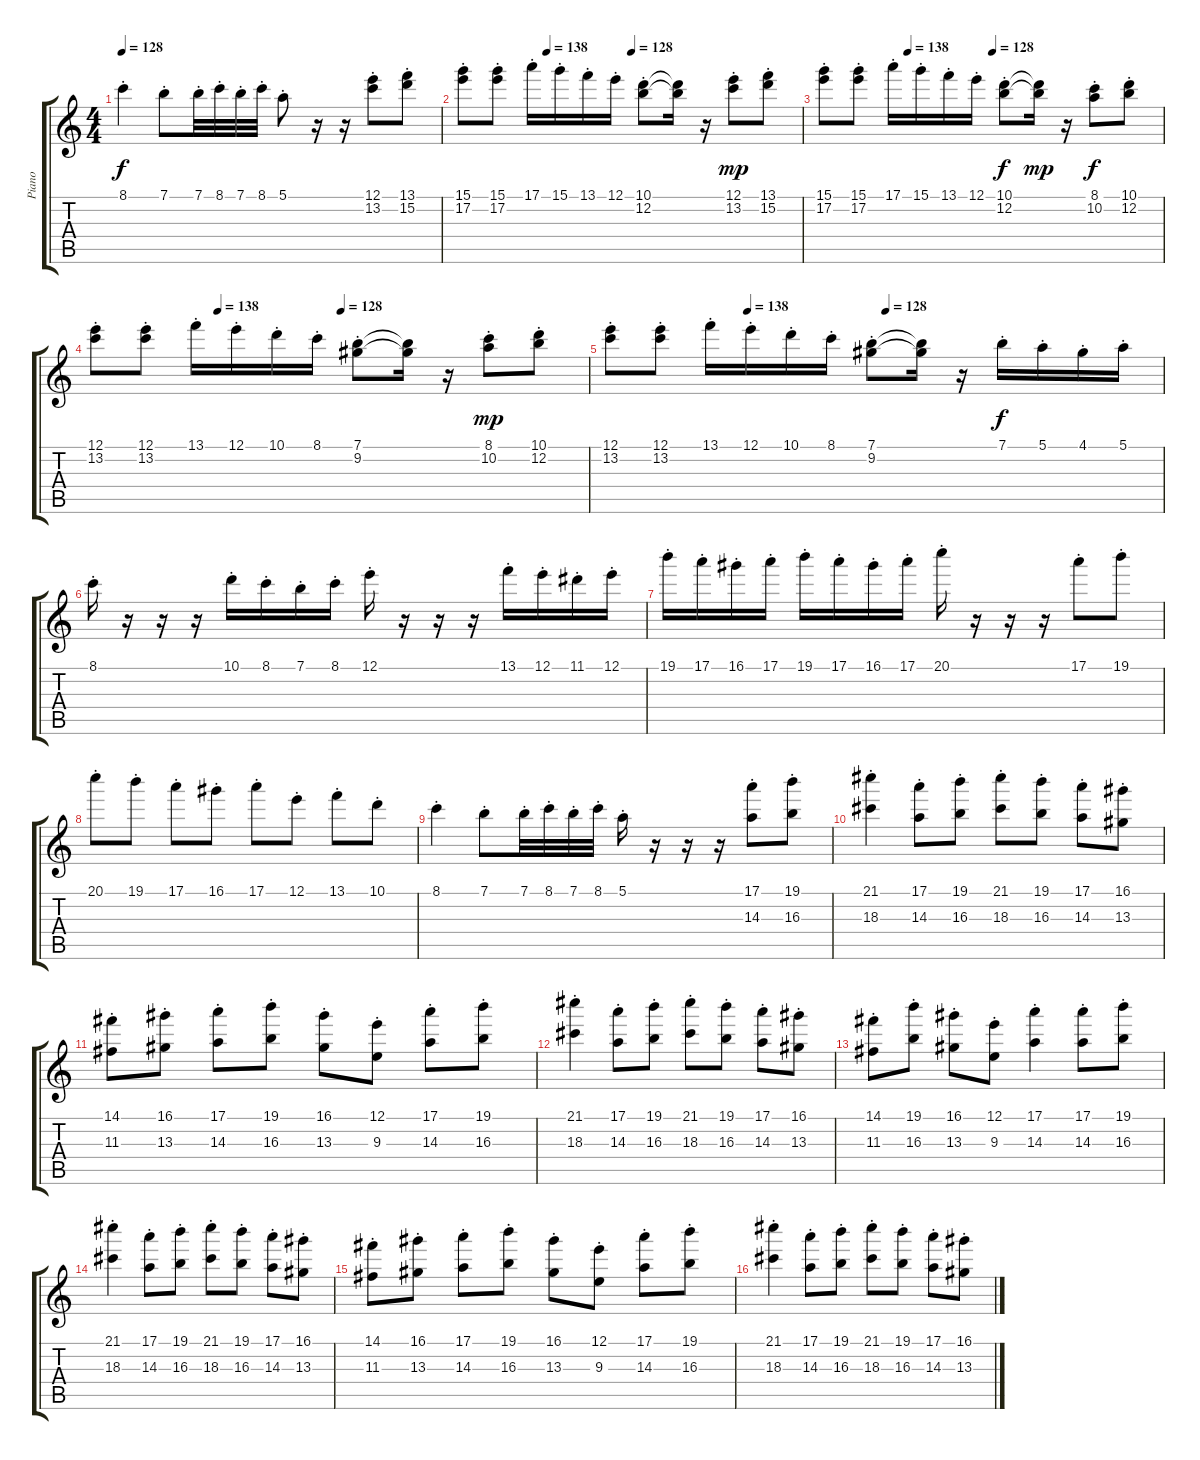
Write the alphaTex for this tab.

\track ("Piano" "Piano") {instrument acousticguitarsteel}
\staff {score tabs}
\tuning (E4 B3 G3 D3 A2 E2) {hide}
\ts (4 4)
\tempo 128
\clef g2
\ks c
8.1{st}.4{dy f} 7.1{st}.8 7.1{st}.32 8.1{st}.32 7.1{st}.32 8.1{st}.32 5.1{st}.8 r.16 r.16 (12.1{st} 13.2{st}).8 (13.1{st} 15.2{st}).8 |
\tempo (138 0.25)
\tempo (128 0.5)
(15.1{st} 17.2{st}).8 (15.1{st} 17.2{st}).8 17.1{st}.16 15.1{st}.16 13.1{st}.16 12.1{st}.16 (10.1{st} 12.2{st}).8 (10.1{t} 12.2{t}).16 r.16 (12.1{st} 13.2{st}).8{dy mp} (13.1{st} 15.2{st}).8 |
\tempo (138 0.25)
\tempo (128 0.5)
(15.1{st} 17.2{st}).8 (15.1{st} 17.2{st}).8 17.1{st}.16 15.1{st}.16 13.1{st}.16 12.1{st}.16 (10.1{st} 12.2{st}).8{dy f} (10.1{t} 12.2{t}).16{dy mp} r.16 (8.1{st} 10.2{st}).8{dy f} (10.1{st} 12.2{st}).8 |
\tempo (138 0.25)
\tempo (128 0.5)
(12.1{st} 13.2{st}).8 (12.1{st} 13.2{st}).8 13.1{st}.16 12.1{st}.16 10.1{st}.16 8.1{st}.16 (7.1{st} 9.2{st}).8 (7.1{t} 9.2{t}).16 r.16 (8.1{st} 10.2{st}).8{dy mp} (10.1{st} 12.2{st}).8 |
\tempo (138 0.25)
\tempo (128 0.5)
(12.1{st} 13.2{st}).8 (12.1{st} 13.2{st}).8 13.1{st}.16 12.1{st}.16 10.1{st}.16 8.1{st}.16 (7.1{st} 9.2{st}).8 (7.1{t} 9.2{t}).16 r.16 7.1{st}.16{dy f} 5.1{st}.16 4.1{st}.16 5.1{st}.16 |
8.1{st}.16 r.16 r.16 r.16 10.1{st}.16 8.1{st}.16 7.1{st}.16 8.1{st}.16 12.1{st}.16 r.16 r.16 r.16 13.1{st}.16 12.1{st}.16 11.1{st}.16 12.1{st}.16 |
19.1{st}.16 17.1{st}.16 16.1{st}.16 17.1{st}.16 19.1{st}.16 17.1{st}.16 16.1{st}.16 17.1{st}.16 20.1{st}.16 r.16 r.16 r.16 17.1{st}.8 19.1{st}.8 |
20.1{st}.8 19.1{st}.8 17.1{st}.8 16.1{st}.8 17.1{st}.8 12.1{st}.8 13.1{st}.8 10.1{st}.8 |
8.1{st}.4 7.1{st}.8 7.1{st}.32 8.1{st}.32 7.1{st}.32 8.1{st}.32 5.1{st}.16 r.16 r.16 r.16 (17.1{st} 14.3{st}).8 (19.1{st} 16.3{st}).8 |
(21.1{st} 18.3{st}).4 (17.1{st} 14.3{st}).8 (19.1{st} 16.3{st}).8 (21.1{st} 18.3{st}).8 (19.1{st} 16.3{st}).8 (17.1{st} 14.3{st}).8 (16.1{st} 13.3{st}).8 |
(14.1{st} 11.3{st}).8 (16.1{st} 13.3{st}).8 (17.1{st} 14.3{st}).8 (19.1{st} 16.3{st}).8 (16.1{st} 13.3{st}).8 (12.1{st} 9.3{st}).8 (17.1{st} 14.3{st}).8 (19.1{st} 16.3{st}).8 |
(21.1{st} 18.3{st}).4 (17.1{st} 14.3{st}).8 (19.1{st} 16.3{st}).8 (21.1{st} 18.3{st}).8 (19.1{st} 16.3{st}).8 (17.1{st} 14.3{st}).8 (16.1{st} 13.3{st}).8 |
(14.1{st} 11.3{st}).8 (19.1{st} 16.3{st}).8 (16.1{st} 13.3{st}).8 (12.1{st} 9.3{st}).8 (17.1{st} 14.3{st}).4 (17.1{st} 14.3{st}).8 (19.1{st} 16.3{st}).8 |
(21.1{st} 18.3{st}).4 (17.1{st} 14.3{st}).8 (19.1{st} 16.3{st}).8 (21.1{st} 18.3{st}).8 (19.1{st} 16.3{st}).8 (17.1{st} 14.3{st}).8 (16.1{st} 13.3{st}).8 |
(14.1{st} 11.3{st}).8 (16.1{st} 13.3{st}).8 (17.1{st} 14.3{st}).8 (19.1{st} 16.3{st}).8 (16.1{st} 13.3{st}).8 (12.1{st} 9.3{st}).8 (17.1{st} 14.3{st}).8 (19.1{st} 16.3{st}).8 |
(21.1{st} 18.3{st}).4 (17.1{st} 14.3{st}).8 (19.1{st} 16.3{st}).8 (21.1{st} 18.3{st}).8 (19.1{st} 16.3{st}).8 (17.1{st} 14.3{st}).8 (16.1{st} 13.3{st}).8
